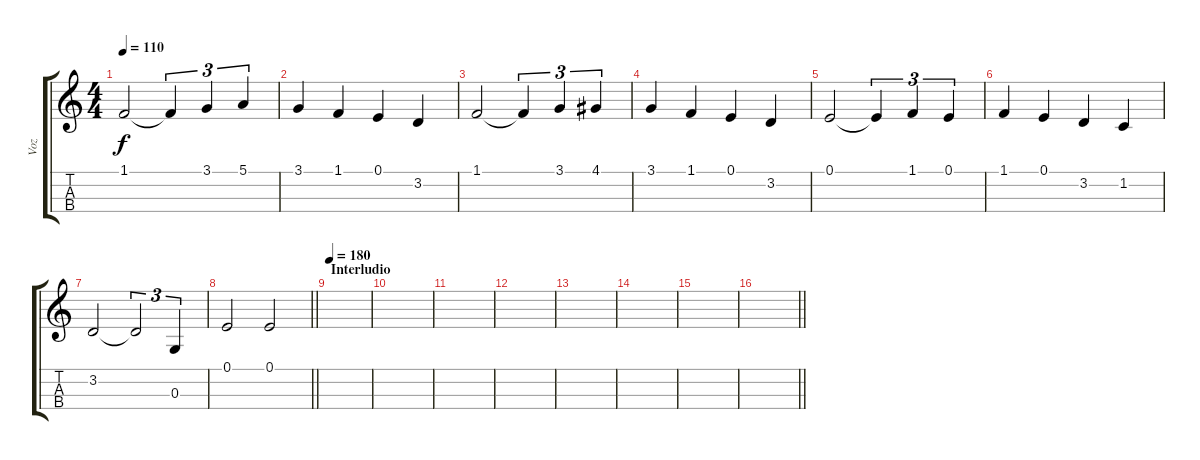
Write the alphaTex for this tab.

\track ("Voz" "Voz") {instrument whistle}
\staff {score tabs}
\tuning (E4 B3 G3 D3) {hide}
\ts (4 4)
\tempo 110
\clef g2
\ks c
1.1.2{dy f} 1.1{t}.4{tu (3 2)} 3.1.4{tu (3 2)} 5.1.4{tu (3 2)} |
3.1.4 1.1.4 0.1.4 3.2.4 |
1.1.2 1.1{t}.4{tu (3 2)} 3.1.4{tu (3 2)} 4.1.4{tu (3 2)} |
3.1.4 1.1.4 0.1.4 3.2.4 |
0.1.2 0.1{t}.4{tu (3 2)} 1.1.4{tu (3 2)} 0.1.4{tu (3 2)} |
1.1.4 0.1.4 3.2.4 1.2.4 |
3.2.2 3.2{t}.2{tu (3 2)} 0.3.4{tu (3 2)} |
\barLineRight lightlight
0.1.2 0.1.2 |
\section ("" "Interludio")
\tempo 180
|
|
|
|
|
|
|
\barLineRight lightlight
